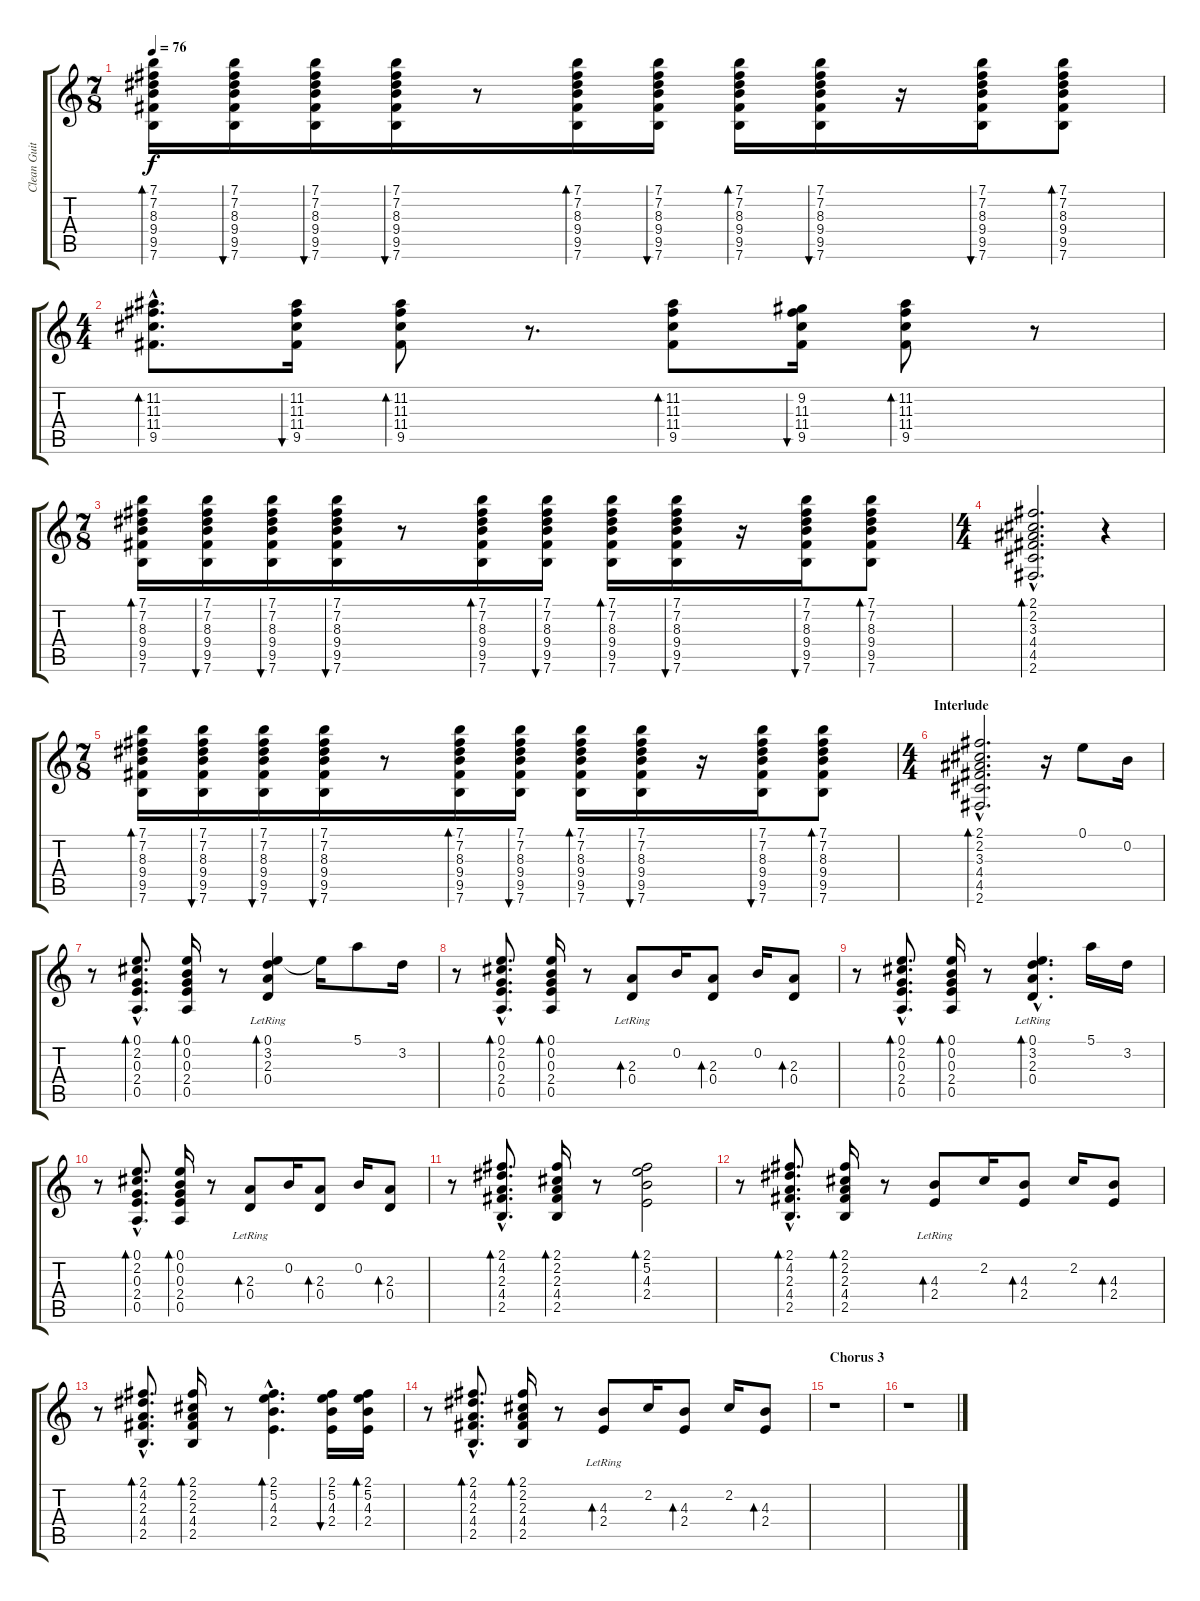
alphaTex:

\track ("Clean Guitar" "Clean Guit") {instrument electricguitarclean}
\staff {score tabs}
\tuning (E4 B3 G3 D3 A2 E2) {hide}
\ts (7 8)
\tempo 76
\clef g2
\ks c
(7.1 7.2 8.3 9.4 9.5 7.6).16{bd 30 dy f} (7.1 7.2 8.3 9.4 9.5 7.6).16{bu 30} (7.1 7.2 8.3 9.4 9.5 7.6).16{bu 30} (7.1 7.2 8.3 9.4 9.5 7.6).16{bu 30} r.8 (7.1 7.2 8.3 9.4 9.5 7.6).16{bd 30} (7.1 7.2 8.3 9.4 9.5 7.6).16{bu 30} (7.1 7.2 8.3 9.4 9.5 7.6).16{bd 30} (7.1 7.2 8.3 9.4 9.5 7.6).16{bu 30} r.16 (7.1 7.2 8.3 9.4 9.5 7.6).16{bu 30} (7.1 7.2 8.3 9.4 9.5 7.6).8{bd 30} |
\ts (4 4)
(11.2{hac} 11.3{hac} 11.4{hac} 9.5{hac}).8{d bd 30} (11.2 11.3 11.4 9.5).16{bu 30} (11.2 11.3 11.4 9.5).8{bd 30} r.8{d} (11.2 11.3 11.4 9.5).8{bd 30} (9.2 11.3 11.4 9.5).16{bu 30} (11.2 11.3 11.4 9.5).8{bd 30} r.8 |
\ts (7 8)
(7.1 7.2 8.3 9.4 9.5 7.6).16{bd 30} (7.1 7.2 8.3 9.4 9.5 7.6).16{bu 30} (7.1 7.2 8.3 9.4 9.5 7.6).16{bu 30} (7.1 7.2 8.3 9.4 9.5 7.6).16{bu 30} r.8 (7.1 7.2 8.3 9.4 9.5 7.6).16{bd 30} (7.1 7.2 8.3 9.4 9.5 7.6).16{bu 30} (7.1 7.2 8.3 9.4 9.5 7.6).16{bd 30} (7.1 7.2 8.3 9.4 9.5 7.6).16{bu 30} r.16 (7.1 7.2 8.3 9.4 9.5 7.6).16{bu 30} (7.1 7.2 8.3 9.4 9.5 7.6).8{bd 30} |
\ts (4 4)
(2.1{hac} 2.2{hac} 3.3{hac} 4.4{hac} 4.5{hac} 2.6{hac}).2{d bd 30} r.4 |
\ts (7 8)
(7.1 7.2 8.3 9.4 9.5 7.6).16{bd 30} (7.1 7.2 8.3 9.4 9.5 7.6).16{bu 30} (7.1 7.2 8.3 9.4 9.5 7.6).16{bu 30} (7.1 7.2 8.3 9.4 9.5 7.6).16{bu 30} r.8 (7.1 7.2 8.3 9.4 9.5 7.6).16{bd 30} (7.1 7.2 8.3 9.4 9.5 7.6).16{bu 30} (7.1 7.2 8.3 9.4 9.5 7.6).16{bd 30} (7.1 7.2 8.3 9.4 9.5 7.6).16{bu 30} r.16 (7.1 7.2 8.3 9.4 9.5 7.6).16{bu 30} (7.1 7.2 8.3 9.4 9.5 7.6).8{bd 30} |
\ts (4 4)
\section ("" "Interlude")
(2.1{hac} 2.2{hac} 3.3{hac} 4.4{hac} 4.5{hac} 2.6{hac}).2{d bd 30} r.16 0.1.8 0.2.16 |
r.8 (0.1{hac} 2.2{hac} 0.3{hac} 2.4{hac} 0.5{hac}).8{d bd 30} (0.1 0.2 0.3 2.4 0.5).16{bd 30} r.8 (0.1{lr} 3.2 2.3 0.4{lr}).4{bd 30} 0.1{t}.16 5.1.8 3.2.16 |
r.8 (0.1{hac} 2.2{hac} 0.3{hac} 2.4{hac} 0.5{hac}).8{d bd 30} (0.1 0.2 0.3 2.4 0.5).16{bd 30} r.8 (2.3 0.4{lr}).8{bd 30} 0.2.16 (2.3 0.4).8{bd 30} 0.2.16 (2.3 0.4).8{bd 30} |
r.8 (0.1{hac} 2.2{hac} 0.3{hac} 2.4{hac} 0.5{hac}).8{d bd 30} (0.1 0.2 0.3 2.4 0.5).16{bd 30} r.8 (0.1{hac lr} 3.2{hac} 2.3{hac} 0.4{hac}).4{d bd 30} 5.1.16 3.2.16 |
r.8 (0.1{hac} 2.2{hac} 0.3{hac} 2.4{hac} 0.5{hac}).8{d bd 30} (0.1 0.2 0.3 2.4 0.5).16{bd 30} r.8 (2.3 0.4{lr}).8{bd 30} 0.2.16 (2.3 0.4).8{bd 30} 0.2.16 (2.3 0.4).8{bd 30} |
r.8 (2.1{hac} 4.2{hac} 2.3{hac} 4.4{hac} 2.5{hac}).8{d bd 30} (2.1 2.2 2.3 4.4 2.5).16{bd 30} r.8 (2.1 5.2 4.3 2.4).2{bd 30} |
r.8 (2.1{hac} 4.2{hac} 2.3{hac} 4.4{hac} 2.5{hac}).8{d bd 30} (2.1 2.2 2.3 4.4 2.5).16{bd 30} r.8 (4.3 2.4{lr}).8{bd 30} 2.2.16 (4.3 2.4).8{bd 30} 2.2.16 (4.3 2.4).8{bd 30} |
r.8 (2.1{hac} 4.2{hac} 2.3{hac} 4.4{hac} 2.5{hac}).8{d bd 30} (2.1 2.2 2.3 4.4 2.5).16{bd 30} r.8 (2.1{hac} 5.2{hac} 4.3{hac} 2.4{hac}).4{d bd 30} (2.1 5.2 4.3 2.4).16{bu 30} (2.1 5.2 4.3 2.4).16{bd 30} |
r.8 (2.1{hac} 4.2{hac} 2.3{hac} 4.4{hac} 2.5{hac}).8{d bd 30} (2.1 2.2 2.3 4.4 2.5).16{bd 30} r.8 (4.3 2.4{lr}).8{bd 30} 2.2.16 (4.3 2.4).8{bd 30} 2.2.16 (4.3 2.4).8{bd 30} |
\section ("" "Chorus 3")
r.1 |
r.1
